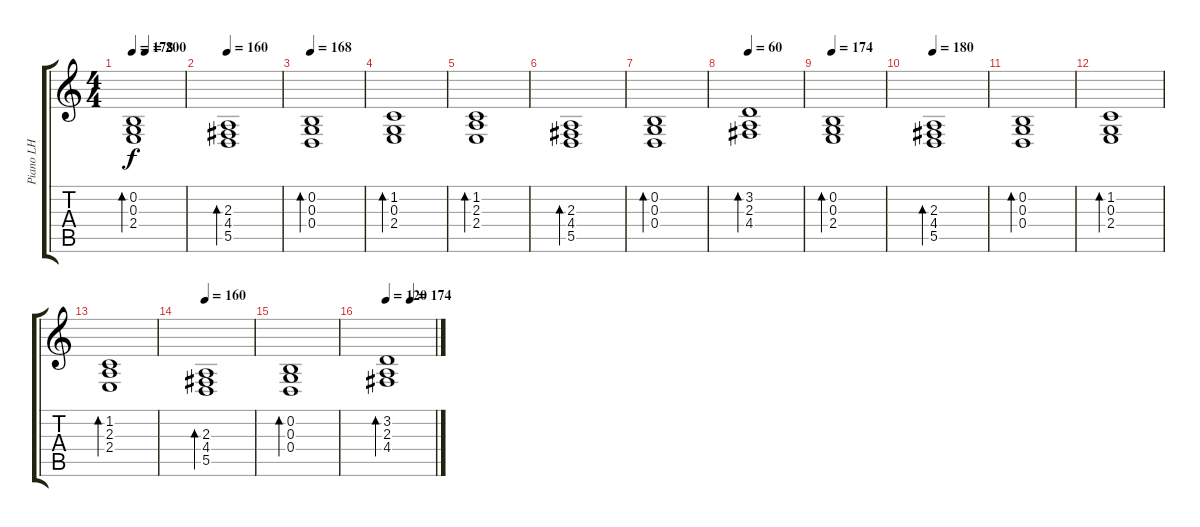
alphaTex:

\track ("Piano LH" "Piano LH") {instrument acousticgrandpiano}
\staff {score tabs}
\tuning (E4 B3 G3 D3 A2 E2) {hide}
\ts (4 4)
\tempo 178
\tempo (200 0.25)
\clef g2
\ks c
(0.2 0.3 2.4).1{bd 480 dy f} |
\tempo 160
(2.3 4.4 5.5).1{bd 480} |
\tempo 168
(0.2 0.3 0.4).1{bd 480} |
(1.2 0.3 2.4).1{bd 480} |
(1.2 2.3 2.4).1{bd 480} |
(2.3 4.4 5.5).1{bd 480} |
(0.2 0.3 0.4).1{bd 480} |
\tempo 60
(3.2 2.3 4.4).1{bd 480} |
\tempo 200
\tempo 174
(0.2 0.3 2.4).1{bd 480} |
\tempo 180
(2.3 4.4 5.5).1{bd 480} |
(0.2 0.3 0.4).1{bd 480} |
(1.2 0.3 2.4).1{bd 480} |
(1.2 2.3 2.4).1{bd 480} |
\tempo 160
(2.3 4.4 5.5).1{bd 480} |
(0.2 0.3 0.4).1{bd 480} |
\tempo 120
\tempo (174 0.5)
(3.2 2.3 4.4).1{bd 480}
